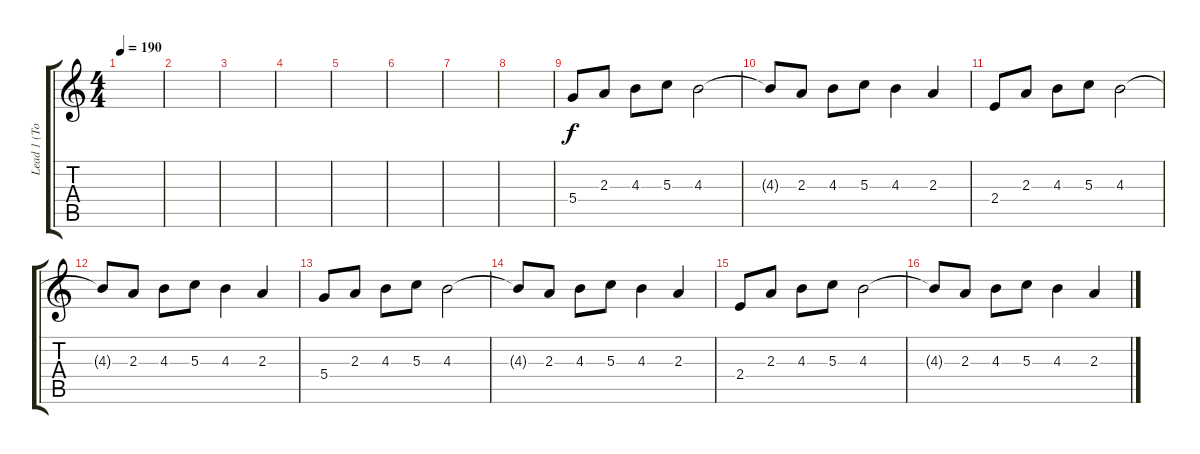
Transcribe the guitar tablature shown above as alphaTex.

\track ("Lead 1 (Tom)" "Lead 1 (To") {instrument distortionguitar}
\staff {score tabs}
\tuning (E4 B3 G3 D3 A2 E2) {hide}
\ts (4 4)
\tempo 190
\clef g2
\ks c
|
|
|
|
|
|
|
|
5.4.8 2.3.8 4.3.8 5.3.8 4.3.2 |
4.3{t}.8 2.3.8 4.3.8 5.3.8 4.3.4 2.3.4 |
2.4.8 2.3.8 4.3.8 5.3.8 4.3.2 |
4.3{t}.8 2.3.8 4.3.8 5.3.8 4.3.4 2.3.4 |
5.4.8 2.3.8 4.3.8 5.3.8 4.3.2 |
4.3{t}.8 2.3.8 4.3.8 5.3.8 4.3.4 2.3.4 |
2.4.8 2.3.8 4.3.8 5.3.8 4.3.2 |
4.3{t}.8 2.3.8 4.3.8 5.3.8 4.3.4 2.3.4
